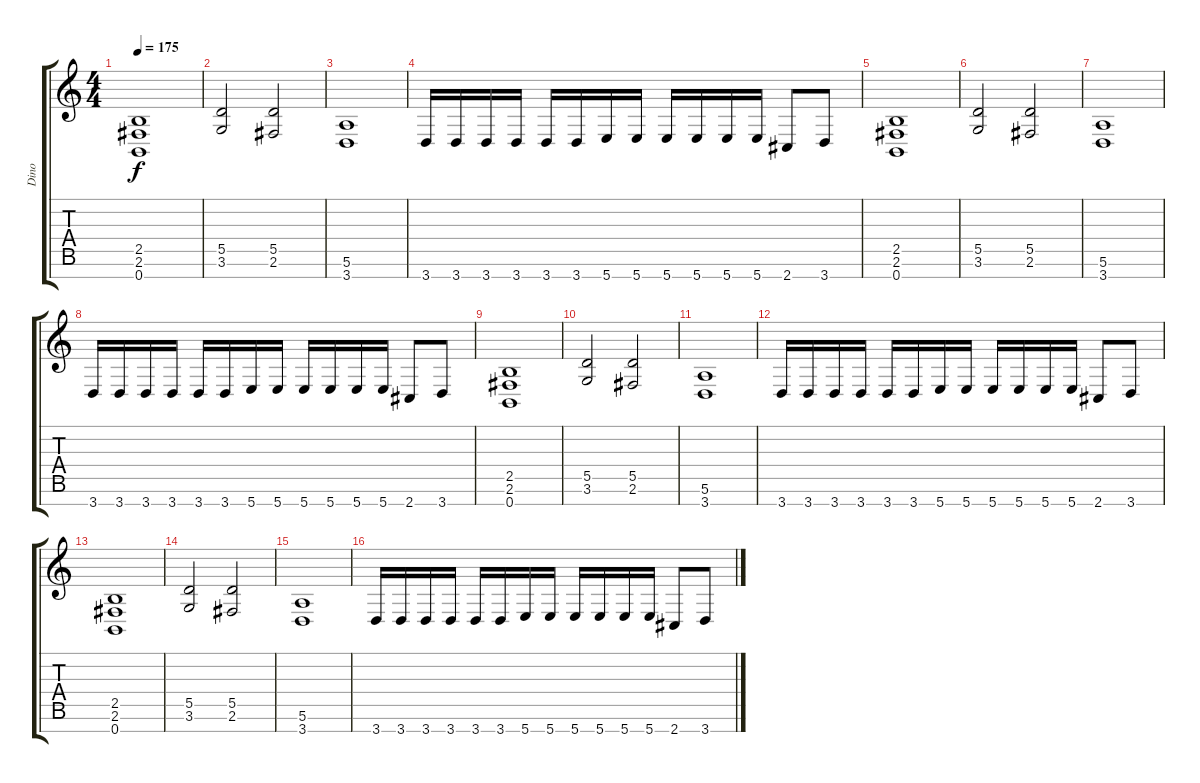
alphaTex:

\track ("Dino" "Dino") {instrument distortionguitar}
\staff {score tabs}
\tuning (E4 B3 G3 D3 A2 E2 B1) {hide}
\ts (4 4)
\tempo 175
\clef g2
\ks c
(2.5 2.6 0.7).1{dy f} |
(5.5 3.6).2 (5.5 2.6).2 |
(5.6 3.7).1 |
3.7.16 3.7.16 3.7.16 3.7.16 3.7.16 3.7.16 5.7.16 5.7.16 5.7.16 5.7.16 5.7.16 5.7.16 2.7.8 3.7.8 |
(2.5 2.6 0.7).1 |
(5.5 3.6).2 (5.5 2.6).2 |
(5.6 3.7).1 |
3.7.16 3.7.16 3.7.16 3.7.16 3.7.16 3.7.16 5.7.16 5.7.16 5.7.16 5.7.16 5.7.16 5.7.16 2.7.8 3.7.8 |
(2.5 2.6 0.7).1 |
(5.5 3.6).2 (5.5 2.6).2 |
(5.6 3.7).1 |
3.7.16 3.7.16 3.7.16 3.7.16 3.7.16 3.7.16 5.7.16 5.7.16 5.7.16 5.7.16 5.7.16 5.7.16 2.7.8 3.7.8 |
(2.5 2.6 0.7).1 |
(5.5 3.6).2 (5.5 2.6).2 |
(5.6 3.7).1 |
3.7.16 3.7.16 3.7.16 3.7.16 3.7.16 3.7.16 5.7.16 5.7.16 5.7.16 5.7.16 5.7.16 5.7.16 2.7.8 3.7.8
